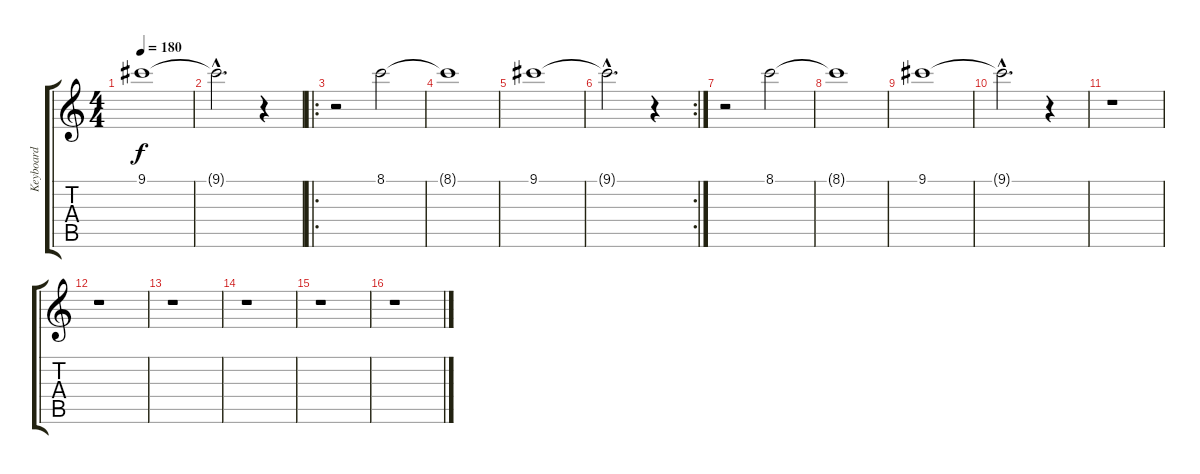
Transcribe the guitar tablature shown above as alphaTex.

\track ("Keyboard" "Keyboard") {instrument contrabass}
\staff {score tabs}
\tuning (E4 B3 G3 D3 A2 E2) {hide}
\ts (4 4)
\tempo 180
\clef g2
\ks c
9.1.1{dy f} |
9.1{hac t}.2{d} r.4{volume 0} |
\ro
r.2{volume 14} 8.1.2 |
8.1{t}.1 |
9.1.1 |
\rc 2
9.1{hac t}.2{d} r.4{volume 0} |
r.2{volume 14} 8.1.2 |
8.1{t}.1 |
9.1.1 |
9.1{hac t}.2{d} r.4 |
r.1 |
r.1 |
r.1 |
r.1 |
r.1 |
r.1
